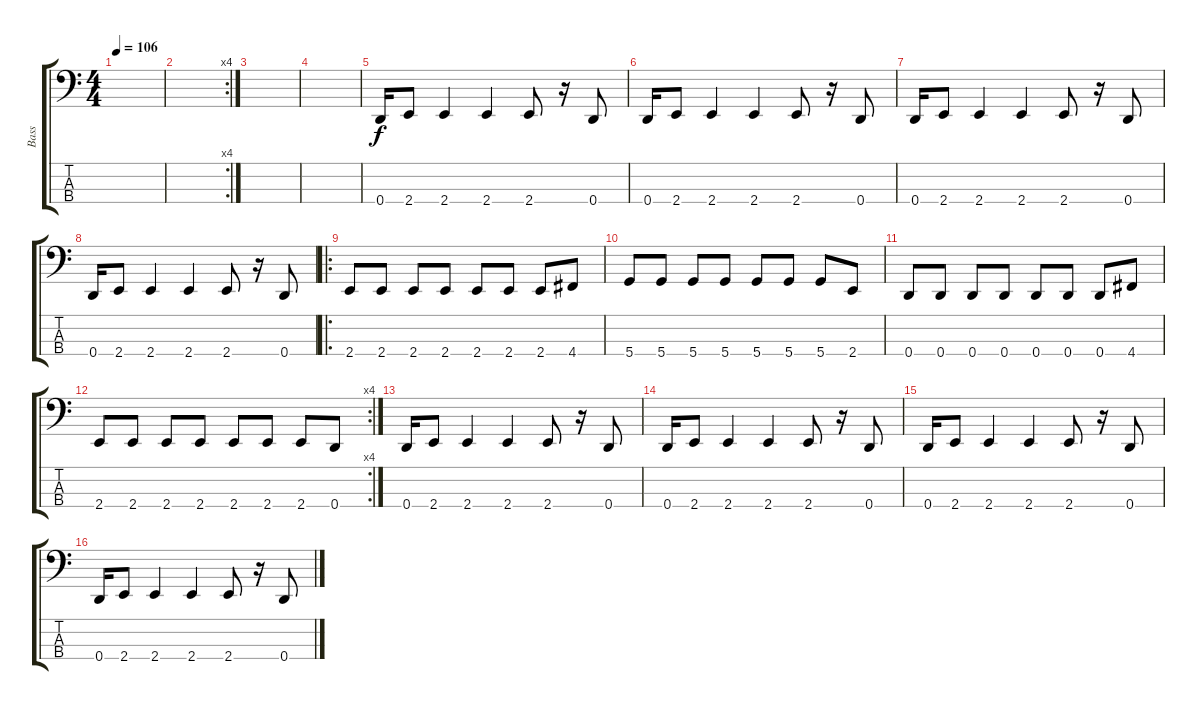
\track ("Bass" "Bass") {instrument electricbassfinger}
\staff {score tabs}
\tuning (G2 D2 A1 D1) {hide}
\ts (4 4)
\tempo 106
\clef f4
\ks c
|
\rc 4
|
|
|
0.4.16 2.4.8 2.4.4 2.4.4 2.4.8 r.16 0.4.8 |
0.4.16 2.4.8 2.4.4 2.4.4 2.4.8 r.16 0.4.8 |
0.4.16 2.4.8 2.4.4 2.4.4 2.4.8 r.16 0.4.8 |
0.4.16 2.4.8 2.4.4 2.4.4 2.4.8 r.16 0.4.8 |
\ro
2.4.8 2.4.8 2.4.8 2.4.8 2.4.8 2.4.8 2.4.8 4.4.8 |
5.4.8 5.4.8 5.4.8 5.4.8 5.4.8 5.4.8 5.4.8 2.4.8 |
0.4.8 0.4.8 0.4.8 0.4.8 0.4.8 0.4.8 0.4.8 4.4.8 |
\rc 4
2.4.8 2.4.8 2.4.8 2.4.8 2.4.8 2.4.8 2.4.8 0.4.8 |
0.4.16 2.4.8 2.4.4 2.4.4 2.4.8 r.16 0.4.8 |
0.4.16 2.4.8 2.4.4 2.4.4 2.4.8 r.16 0.4.8 |
0.4.16 2.4.8 2.4.4 2.4.4 2.4.8 r.16 0.4.8 |
0.4.16 2.4.8 2.4.4 2.4.4 2.4.8 r.16 0.4.8
